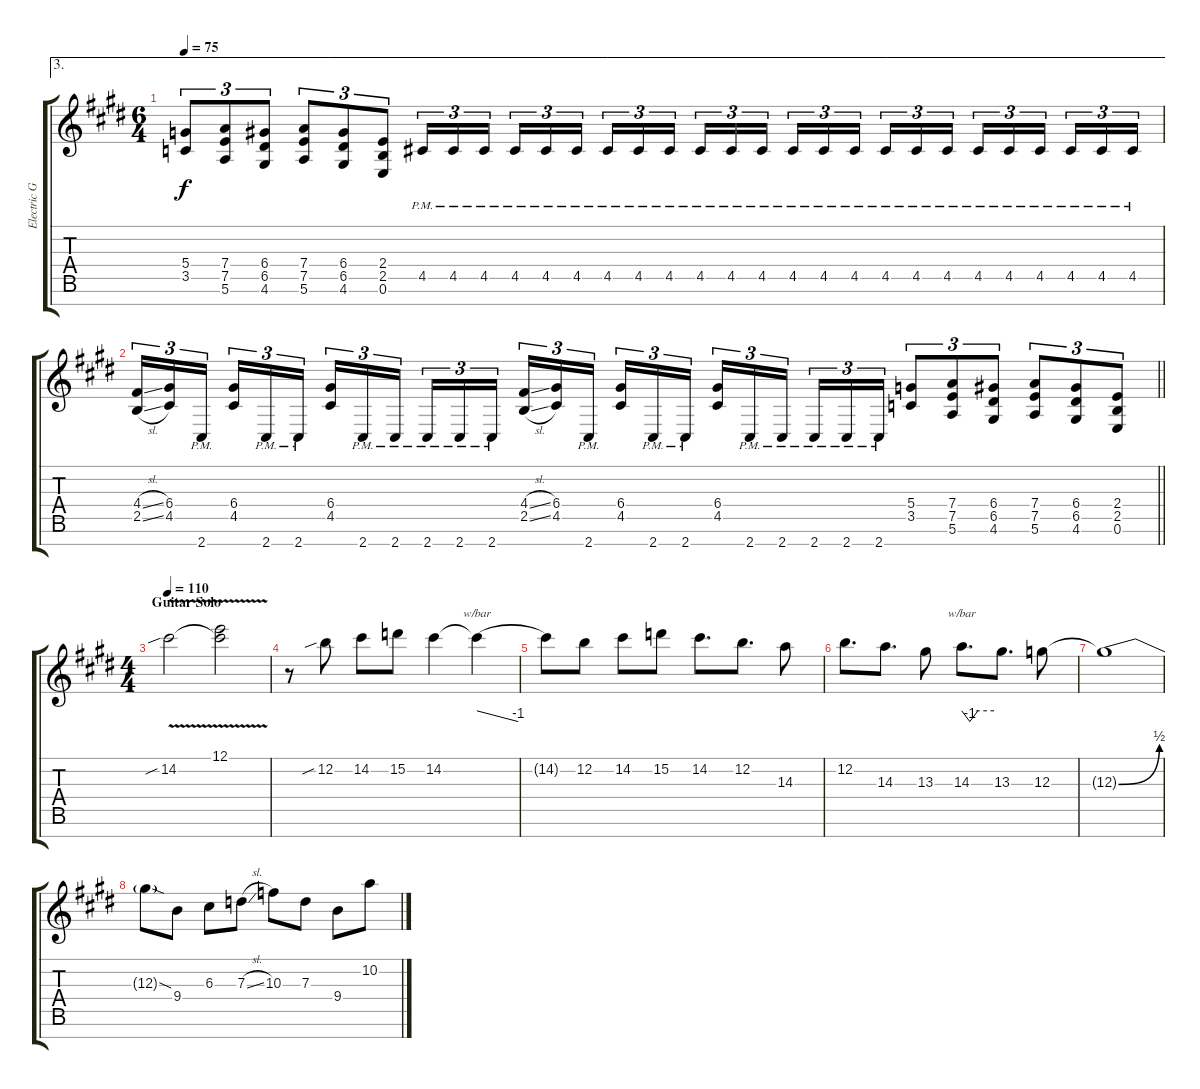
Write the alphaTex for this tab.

\track ("Electric Guitar 2" "Electric G") {instrument distortionguitar}
\staff {score tabs}
\tuning (E4 B3 G3 D3 A2 E2 B1) {hide}
\ae 3
\ts (6 4)
\tempo 75
\clef g2
\ks e
(5.4 3.5).8{tu (3 2) dy f} (7.4 7.5 5.6).8{tu (3 2)} (6.4 6.5 4.6).8{tu (3 2)} (7.4 7.5 5.6).8{tu (3 2)} (6.4 6.5 4.6).8{tu (3 2)} (2.4 2.5 0.6).8{tu (3 2)} 4.5{pm}.16{tu (3 2)} 4.5{pm}.16{tu (3 2)} 4.5{pm}.16{tu (3 2) beam splitsecondary} 4.5{pm}.16{tu (3 2)} 4.5{pm}.16{tu (3 2)} 4.5{pm}.16{tu (3 2)} 4.5{pm}.16{tu (3 2)} 4.5{pm}.16{tu (3 2)} 4.5{pm}.16{tu (3 2) beam splitsecondary} 4.5{pm}.16{tu (3 2)} 4.5{pm}.16{tu (3 2)} 4.5{pm}.16{tu (3 2) beam splitsecondary} 4.5{pm}.16{tu (3 2)} 4.5{pm}.16{tu (3 2)} 4.5{pm}.16{tu (3 2) beam splitsecondary} 4.5{pm}.16{tu (3 2)} 4.5{pm}.16{tu (3 2)} 4.5{pm}.16{tu (3 2) beam splitsecondary} 4.5{pm}.16{tu (3 2)} 4.5{pm}.16{tu (3 2)} 4.5{pm}.16{tu (3 2) beam splitsecondary} 4.5{pm}.16{tu (3 2)} 4.5{pm}.16{tu (3 2)} 4.5{pm}.16{tu (3 2)} |
\barLineRight lightlight
(4.4{sl} 2.5{sl}).16{tu (3 2)} (6.4 4.5).16{tu (3 2)} 2.7{pm}.16{tu (3 2) beam splitsecondary} (6.4 4.5).16{tu (3 2)} 2.7{pm}.16{tu (3 2)} 2.7{pm}.16{tu (3 2) beam splitsecondary} (6.4 4.5).16{tu (3 2)} 2.7{pm}.16{tu (3 2)} 2.7{pm}.16{tu (3 2) beam splitsecondary} 2.7{pm}.16{tu (3 2)} 2.7{pm}.16{tu (3 2)} 2.7{pm}.16{tu (3 2) beam splitsecondary} (4.4{sl} 2.5{sl}).16{tu (3 2)} (6.4 4.5).16{tu (3 2)} 2.7{pm}.16{tu (3 2) beam splitsecondary} (6.4 4.5).16{tu (3 2)} 2.7{pm}.16{tu (3 2)} 2.7{pm}.16{tu (3 2)} (6.4 4.5).16{tu (3 2)} 2.7{pm}.16{tu (3 2)} 2.7{pm}.16{tu (3 2) beam splitsecondary} 2.7{pm}.16{tu (3 2)} 2.7{pm}.16{tu (3 2)} 2.7{pm}.16{tu (3 2)} (5.4 3.5).8{tu (3 2)} (7.4 7.5 5.6).8{tu (3 2)} (6.4 6.5 4.6).8{tu (3 2)} (7.4 7.5 5.6).8{tu (3 2)} (6.4 6.5 4.6).8{tu (3 2)} (2.4 2.5 0.6).8{tu (3 2)} |
\ts (4 4)
\section ("" "Guitar Solo")
\tempo 110
14.2{v sib}.2 (12.1{v} 14.2{t}).2 |
r.8 12.2{sib}.8 14.2.8 15.2.8 14.2.4 14.2{t}.4{tbe (dive default 0 0 60 -4)} |
14.2{t}.8 12.2.8 14.2.8 15.2.8 14.2.8{d} 12.2.8{d} 14.3.8 |
12.2.8{d} 14.3.8{d} 13.3.8 14.3.8{d tbe (custom default 0 0 15 -4 30 0 60 0)} 13.3.8{d} 12.3.8 |
12.3{be (bend 0 0 60 2) t}.1 |
12.3{sod t}.8 9.4.8 6.3.8 7.3{sl}.8 10.3.8 7.3.8 9.4.8 10.2.8
